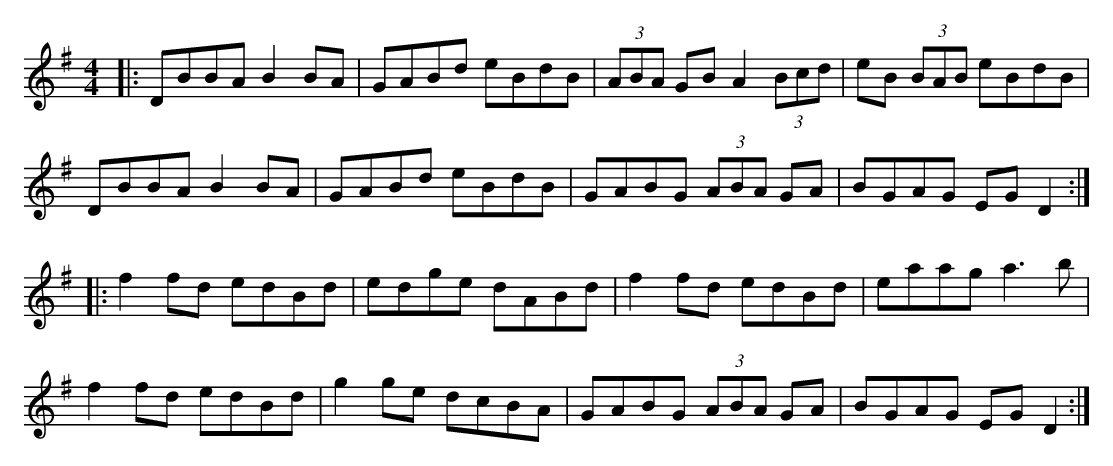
X:1
M:4/4
K:G
|:DBBA B2BA|GABd eBdB|(3ABA GB A2(3Bcd|eB (3BAB eBdB|
DBBA B2BA|GABd eBdB|GABG (3ABA GA|BGAG EGD2:|
|:f2fd edBd|edge dABd|f2fd edBd|eaag a3 b |
f2fd edBd|g2ge dcBA|GABG (3ABA GA|BGAG EGD2:|
